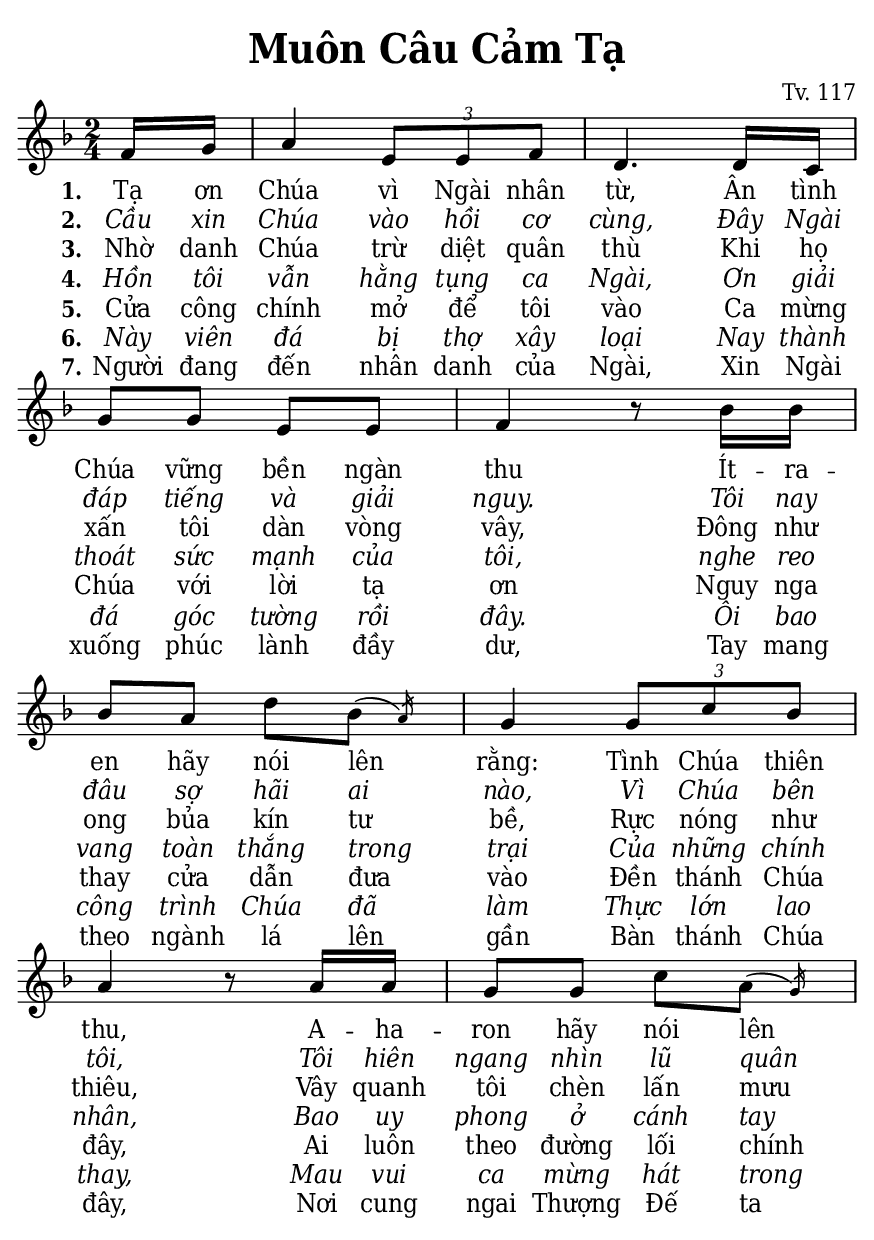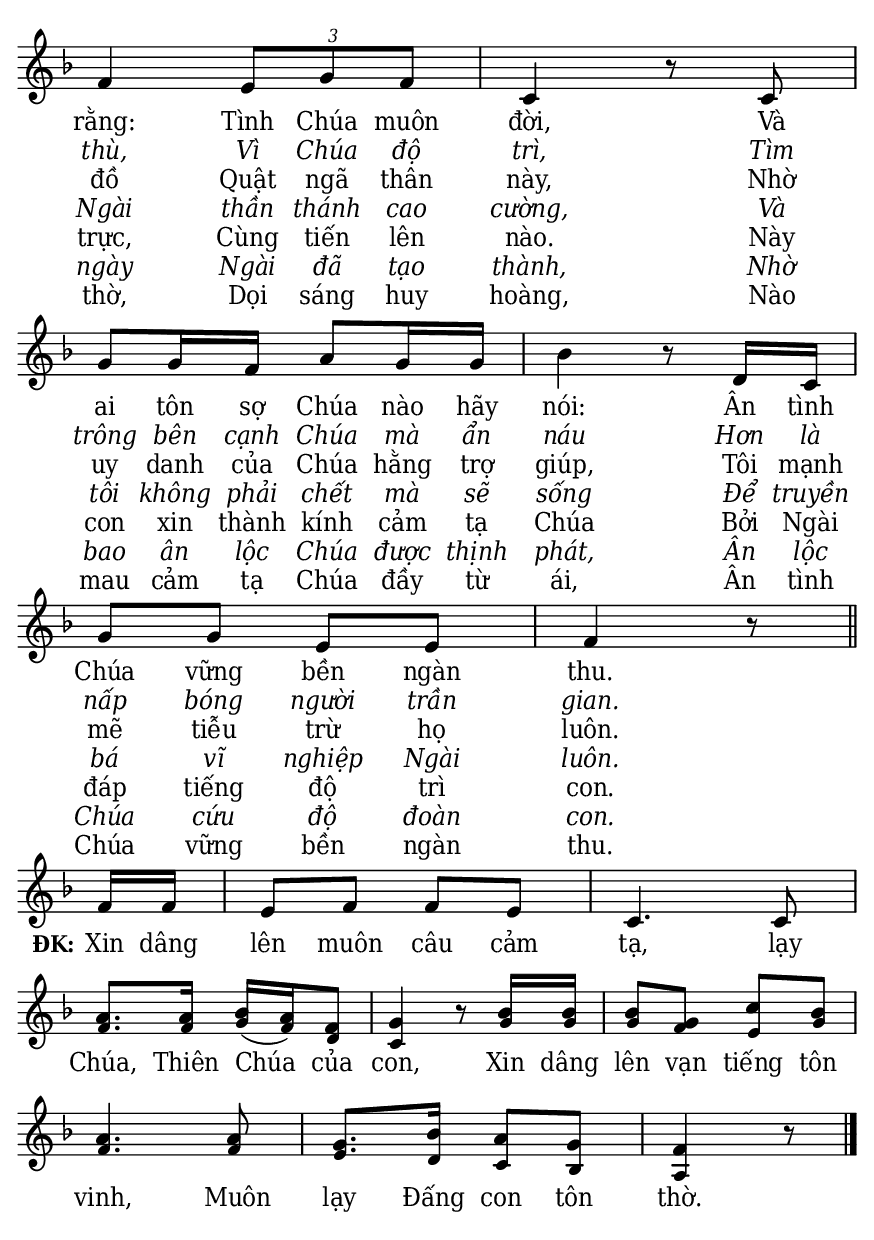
% Cài đặt chung\
\version "2.22.1"
\include "english.ly"

\header {
  title = \markup { \fontsize #1 "Muôn Câu Cảm Tạ" }
  composer = "Tv. 117"
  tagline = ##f
}

% Nhạc phiên khúc
nhacPhienKhucSop = \relative c' {
  \autoPageBreaksOff
  \partial 8 f16 g |
  a4 \tuplet 3/2 { e8 e f } |
  d4. d16 c |
  g'8 g e e |
  f4 r8 bf16 bf |
  bf8 a d
  \afterGrace bf8 ({
    \override Flag.stroke-style = #"grace"
    a16)}
  \revert Flag.stroke-style
  g4 \tuplet 3/2 { g8 c bf } |
  a4 r8 a16 a |
  g8 g c
  \afterGrace a8 ({
    \override Flag.stroke-style = #"grace"
    g16)}
  \revert Flag.stroke-style
  
  \pageBreak
  
  f4 \tuplet 3/2 { e8 g f } |
  c4 r8 c |
  g'8 g16 f a8 g16 g |
  bf4 r8 d,16 c |
  g'8 g e e |
  f4 r8 \bar "||" \break
  
  f16 f |
  e8 f f e |
  c4. c8 |
  a'8. a16 bf (a) f8 |
  g4 r8 bf16 bf |
  bf8 g c bf |
  a4. a8 |
  g8. bf16 a8 g |
  f4 r8 \bar "|."
}

nhacPhienKhucAlto = \relative c' {
  r8 |
  R2*13
  r4.
  f16 f |
  e8 f f e |
  c4. c8 |
  f8. f16 g (f) d8 |
  c4 r8 g'16 g |
  g8 f e g |
  f4. f8 |
  e8. d16 c8 bf |
  a4 r8
}

% Lời phiên khúc
loiPhienKhucSop = \lyrics {
  <<
    {
      \set stanza = "1."
      Tạ ơn Chúa vì Ngài nhân từ,
      Ân tình Chúa vững bền ngàn thu
      Ít -- ra -- en hãy nói lên rằng:
      Tình Chúa thiên thu,
      A -- ha -- ron hãy nói lên rằng:
      Tình Chúa muôn đời,
      Và ai tôn sợ Chúa nào hãy nói:
      Ân tình Chúa vững bền ngàn thu.
    }
    \new Lyrics {
	    \set associatedVoice = "beSop"
	    \set stanza = "2."
      \override Lyrics.LyricText.font-shape = #'italic
	    Cầu xin Chúa vào hồi cơ cùng,
	    Đây Ngài đáp tiếng và giải nguy.
	    Tôi nay đâu sợ hãi ai nào,
	    Vì Chúa bên tôi,
	    Tôi hiên ngang nhìn lũ quân thù,
	    Vì Chúa độ trì,
	    Tìm trông bên cạnh Chúa mà ẩn náu
	    Hơn là nấp bóng người trần gian.
    }
    \new Lyrics {
	    \set associatedVoice = "beSop"
	    \set stanza = "3."
	    Nhờ danh Chúa trừ diệt quân thù
	    Khi họ xấn tôi dàn vòng vây,
	    Đông như ong bủa kín tư bề,
	    Rực nóng như thiêu,
	    Vây quanh tôi chèn lấn mưu đồ
	    Quật ngã thân này,
	    Nhờ uy danh của Chúa hằng trợ giúp,
	    Tôi mạnh mẽ tiễu trừ họ luôn.
    }
    \new Lyrics {
	    \set associatedVoice = "beSop"
	    \set stanza = "4."
      \override Lyrics.LyricText.font-shape = #'italic
	    Hồn tôi vẫn hằng tụng ca Ngài,
	    Ơn giải thoát sức mạnh của tôi,
	    nghe reo vang toàn thắng trong trại
	    Của những chính nhân,
	    Bao uy phong ở cánh tay Ngài thần thánh cao cường,
	    Và tôi không phải chết mà sẽ sống
	    Để truyền bá vĩ nghiệp Ngài luôn.
    }
    \new Lyrics {
	    \set associatedVoice = "beSop"
	    \set stanza = "5."
	    Cửa công chính mở để tôi vào
	    Ca mừng Chúa với lời tạ ơn
	    Nguy nga thay cửa dẫn đưa vào
	    Đền thánh Chúa đây,
	    Ai luôn theo đường lối chính trực,
	    Cùng tiến lên nào.
	    Này con xin thành kính cảm tạ Chúa
	    Bởi Ngài đáp tiếng độ trì con.
    }
    \new Lyrics {
	    \set associatedVoice = "beSop"
	    \set stanza = "6."
      \override Lyrics.LyricText.font-shape = #'italic
	    Này viên đá bị thợ xây loại
	    Nay thành đá góc tường rồi đây.
	    Ôi bao công trình Chúa đã làm
	    Thực lớn lao thay,
	    Mau vui ca mừng hát trong ngày
	    Ngài đã tạo thành,
	    Nhờ bao ân lộc Chúa được thịnh phát,
	    Ân lộc Chúa cứu độ đoàn con.
    }
    \new Lyrics {
	    \set associatedVoice = "beSop"
	    \set stanza = "7."
	    Người đang đến nhân danh của Ngài,
	    Xin Ngài xuống phúc lành đầy dư,
	    Tay mang theo ngành lá lên gần
	    Bàn thánh Chúa đây,
	    Nơi cung ngai Thượng Đế ta thờ,
	    Dọi sáng huy hoàng,
	    Nào mau cảm tạ Chúa đầy từ ái,
	    Ân tình Chúa vững bền ngàn thu.
    }
  >>
  \set stanza = "ĐK:"
  Xin dâng lên muôn câu cảm tạ,
  lạy Chúa, Thiên Chúa của con,
  Xin dâng lên vạn tiếng tôn vinh,
  Muôn lạy Đấng con tôn thờ.
}

% Dàn trang
\paper {
  #(set-paper-size "a5")
  top-margin = 3\mm
  bottom-margin = 3\mm
  left-margin = 3\mm
  right-margin = 3\mm
  indent = #0
  #(define fonts
	 (make-pango-font-tree "Deja Vu Serif Condensed"
	 		       "Deja Vu Serif Condensed"
			       "Deja Vu Serif Condensed"
			       (/ 20 20)))
  print-page-number = ##f
  ragged-bottom = ##t
}

TongNhip = {
  \key f \major \time 2/4
  \set Timing.beamExceptions = #'()
  \set Timing.baseMoment = #(ly:make-moment 1/4)
}

% Đổi kích thước nốt cho bè phụ
notBePhu =
#(define-music-function (font-size music) (number? ly:music?)
   (for-some-music
     (lambda (m)
       (if (music-is-of-type? m 'rhythmic-event)
           (begin
             (set! (ly:music-property m 'tweaks)
                   (cons `(font-size . ,font-size)
                         (ly:music-property m 'tweaks)))
             #t)
           #f))
     music)
   music)

\score {
  \new ChoirStaff <<
    \new Staff \with {
        \consists "Merge_rests_engraver"
        printPartCombineTexts = ##f
      }
      <<
      \new Voice \TongNhip \partCombine 
        \nhacPhienKhucSop
        \notBePhu -1 { \nhacPhienKhucAlto }
      \new NullVoice = beSop \nhacPhienKhucSop
      \new Lyrics \lyricsto beSop \loiPhienKhucSop
      >>
  >>
  \layout {
    \override Lyrics.LyricSpace.minimum-distance = #1.5
    \override Score.BarNumber.break-visibility = ##(#f #f #f)
    \override Score.SpacingSpanner.uniform-stretching = ##t
  } 
}
